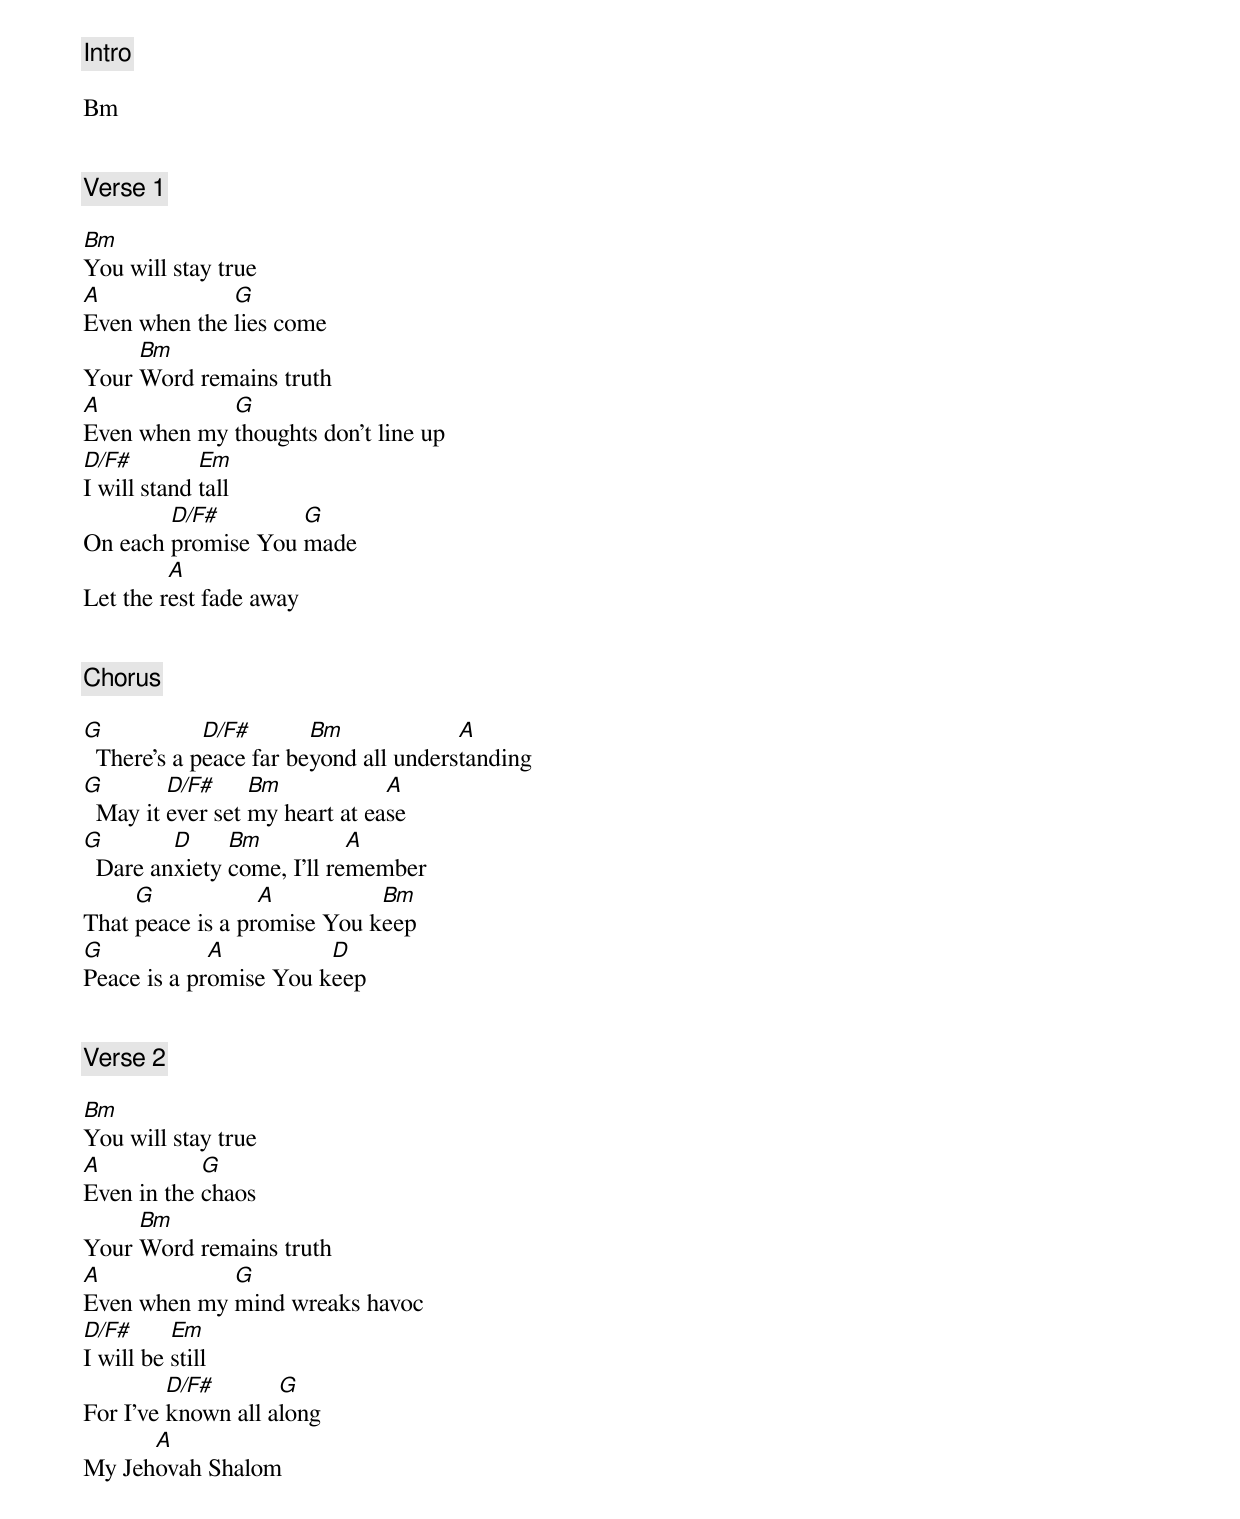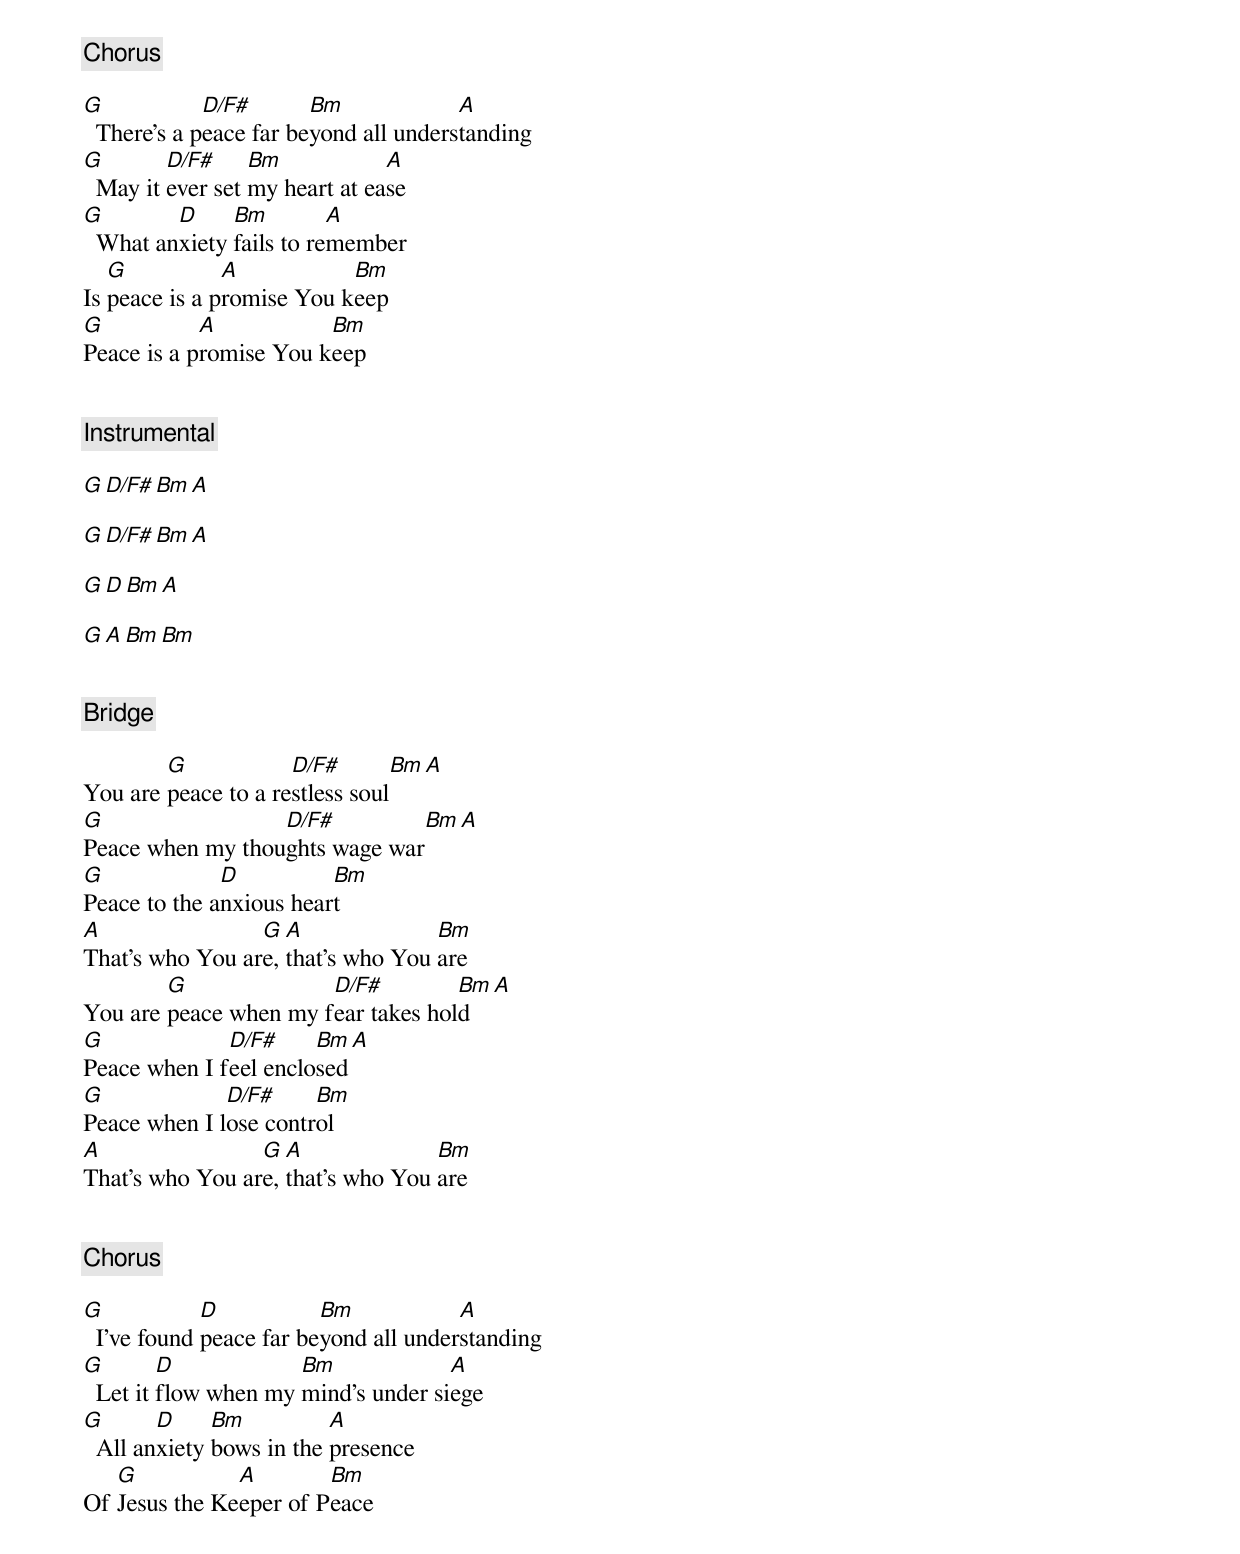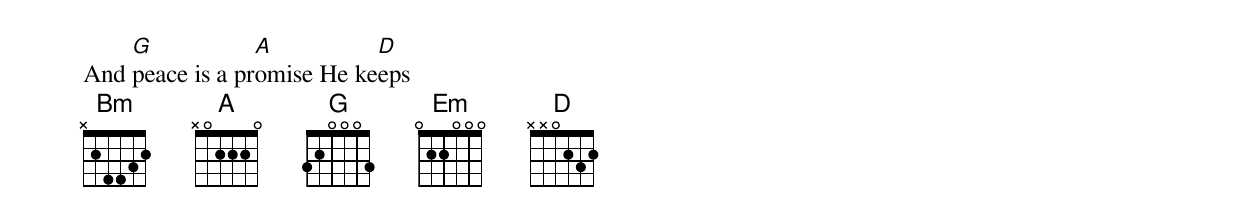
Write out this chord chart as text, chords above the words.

[Intro]

Bm


[Verse 1]

Bm
You will stay true
A             G
Even when the lies come
     Bm
Your Word remains truth
A            G
Even when my thoughts don't line up
D/F#         Em
I will stand tall
        D/F#        G
On each promise You made
         A
Let the rest fade away


[Chorus]

G            D/F#       Bm             A
  There's a peace far beyond all understanding
G        D/F#     Bm            A
  May it ever set my heart at ease
G        D     Bm           A
  Dare anxiety come, I'll remember
     G            A          Bm
That peace is a promise You keep
G            A          D
Peace is a promise You keep


[Verse 2]

Bm
You will stay true
A           G
Even in the chaos
     Bm
Your Word remains truth
A            G
Even when my mind wreaks havoc
D/F#      Em
I will be still
         D/F#       G
For I've known all along
      A
My Jehovah Shalom


[Chorus]

G            D/F#       Bm             A
  There's a peace far beyond all understanding
G        D/F#     Bm            A
  May it ever set my heart at ease
G        D     Bm         A
  What anxiety fails to remember
   G           A           Bm
Is peace is a promise You keep
G           A           Bm
Peace is a promise You keep


[Instrumental]

G   D/F#   Bm   A

G   D/F#   Bm   A

G   D      Bm   A

G   A      Bm   Bm


[Bridge]

        G            D/F#       Bm   A
You are peace to a restless soul
G                 D/F#         Bm   A
Peace when my thoughts wage war
G             D          Bm
Peace to the anxious heart
A                G  A              Bm
That's who You are, that's who You are
        G              D/F#         Bm   A
You are peace when my fear takes hold
G             D/F#     Bm   A
Peace when I feel enclosed
G             D/F#     Bm
Peace when I lose control
A                G  A              Bm
That's who You are, that's who You are


[Chorus]

G            D           Bm            A
  I've found peace far beyond all understanding
G        D            Bm             A
  Let it flow when my mind's under siege
G       D     Bm          A
  All anxiety bows in the presence
   G           A        Bm
Of Jesus the Keeper of Peace
    G            A          D
And peace is a promise He keeps
